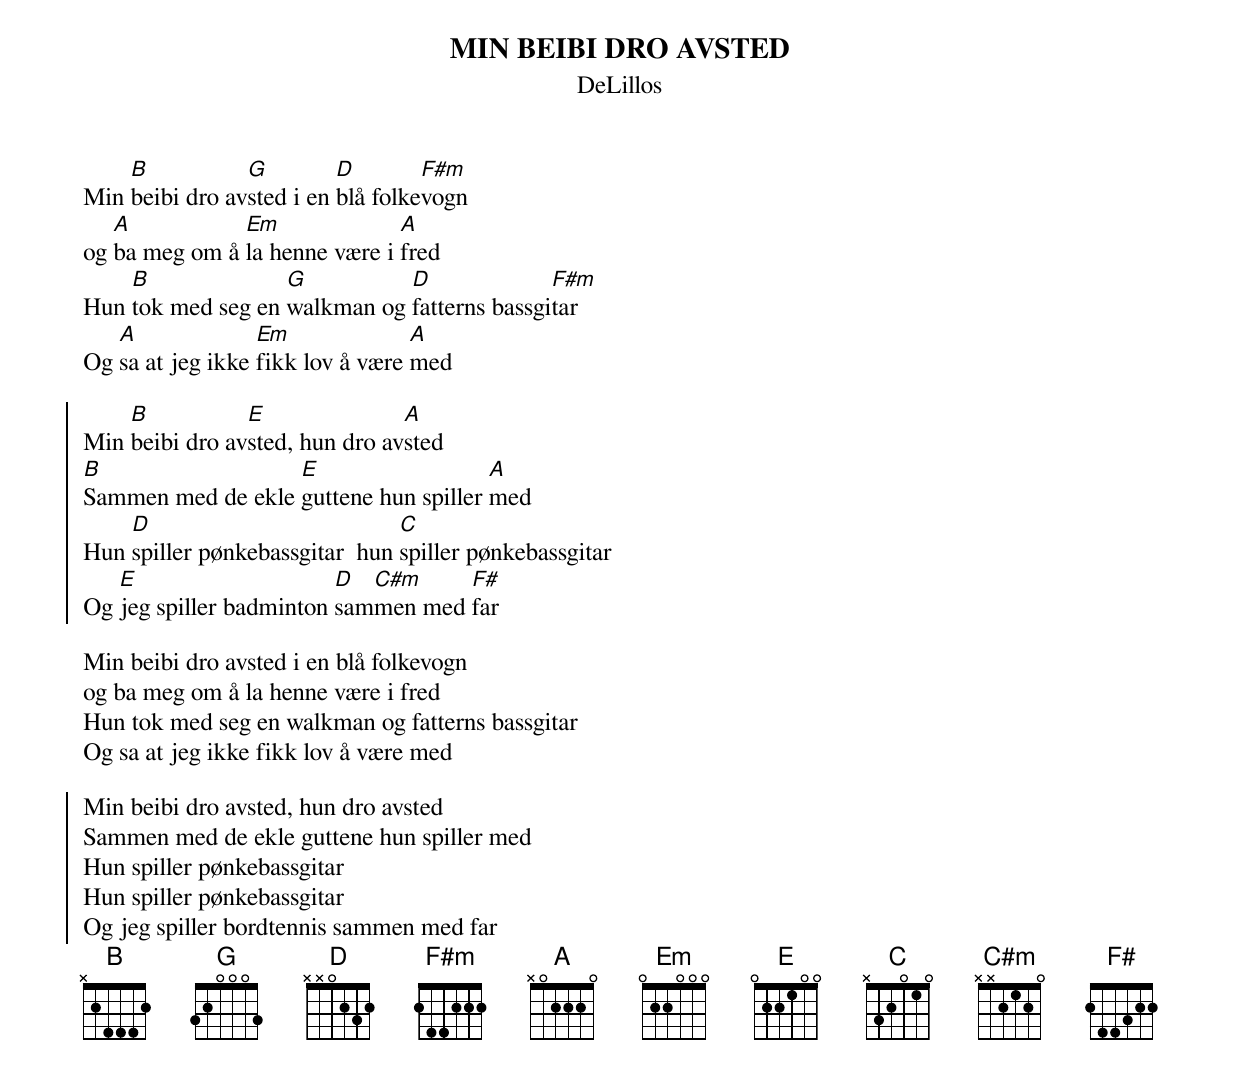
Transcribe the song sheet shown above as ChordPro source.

{t:MIN BEIBI DRO AVSTED}
{st:DeLillos}

Min [B]beibi dro av[G]sted i en [D]blå folke[F#m]vogn
og [A]ba meg om å [Em]la henne være i [A]fred
Hun [B]tok med seg en [G]walkman og [D]fatterns bassgi[F#m]tar
Og [A]sa at jeg ikke [Em]fikk lov å være [A]med

{start_of_chorus}
Min [B]beibi dro av[E]sted, hun dro av[A]sted
[B]Sammen med de ekle [E]guttene hun spiller [A]med
Hun [D]spiller pønkebassgitar  hun [C]spiller pønkebassgitar
Og [E]jeg spiller badminton [D]sam[C#m]men med [F#]far
{end_of_chorus}

Min beibi dro avsted i en blå folkevogn
og ba meg om å la henne være i fred
Hun tok med seg en walkman og fatterns bassgitar
Og sa at jeg ikke fikk lov å være med

{start_of_chorus}
Min beibi dro avsted, hun dro avsted
Sammen med de ekle guttene hun spiller med
Hun spiller pønkebassgitar
Hun spiller pønkebassgitar
Og jeg spiller bordtennis sammen med far
{end_of_chorus}
